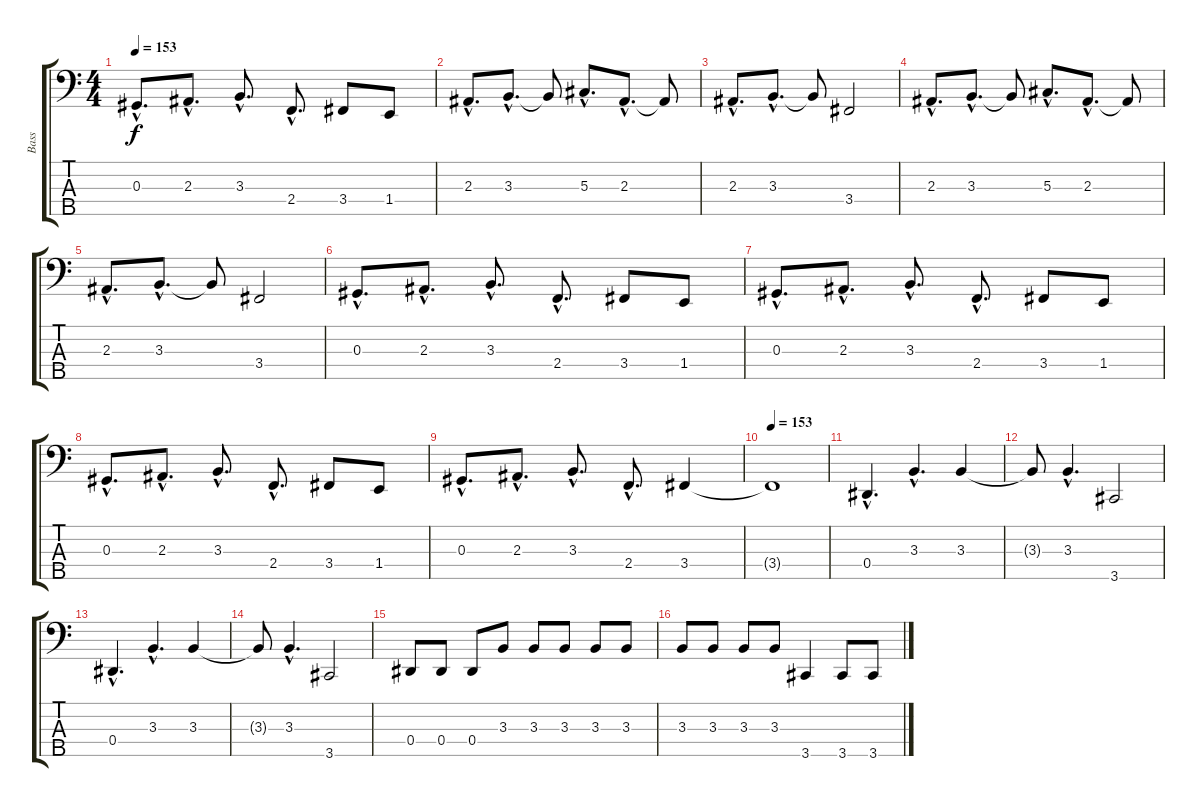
\track ("Bass" "Bass") {instrument electricbassfinger}
\staff {score tabs}
\tuning (Gb2 Db2 Ab1 Eb1 Bb0) {hide}
\ts (4 4)
\tempo 153
\clef f4
\ks c
0.3{hac}.8{d dy f} 2.3{hac}.8{d} 3.3{hac}.8{d} 2.4{hac}.8{d} 3.4.8 1.4.8 |
2.3{hac}.8{d} 3.3{hac}.8{d} 3.3{t}.8 5.3{hac}.8{d} 2.3{hac}.8{d} 2.3{t}.8 |
2.3{hac}.8{d} 3.3{hac}.8{d} 3.3{t}.8 3.4.2 |
2.3{hac}.8{d} 3.3{hac}.8{d} 3.3{t}.8 5.3{hac}.8{d} 2.3{hac}.8{d} 2.3{t}.8 |
2.3{hac}.8{d} 3.3{hac}.8{d} 3.3{t}.8 3.4.2 |
0.3{hac}.8{d} 2.3{hac}.8{d} 3.3{hac}.8{d} 2.4{hac}.8{d} 3.4.8 1.4.8 |
0.3{hac}.8{d} 2.3{hac}.8{d} 3.3{hac}.8{d} 2.4{hac}.8{d} 3.4.8 1.4.8 |
0.3{hac}.8{d} 2.3{hac}.8{d} 3.3{hac}.8{d} 2.4{hac}.8{d} 3.4.8 1.4.8 |
0.3{hac}.8{d} 2.3{hac}.8{d} 3.3{hac}.8{d} 2.4{hac}.8{d} 3.4.4 |
\tempo 153
3.4{t}.1 |
0.4{hac}.4{d} 3.3{hac}.4{d} 3.3.4 |
3.3{t}.8 3.3{hac}.4{d} 3.5.2 |
0.4{hac}.4{d} 3.3{hac}.4{d} 3.3.4 |
3.3{t}.8 3.3{hac}.4{d} 3.5.2 |
0.4.8 0.4.8 0.4.8 3.3.8 3.3.8 3.3.8 3.3.8 3.3.8 |
3.3.8 3.3.8 3.3.8 3.3.8 3.5.4 3.5.8 3.5.8
